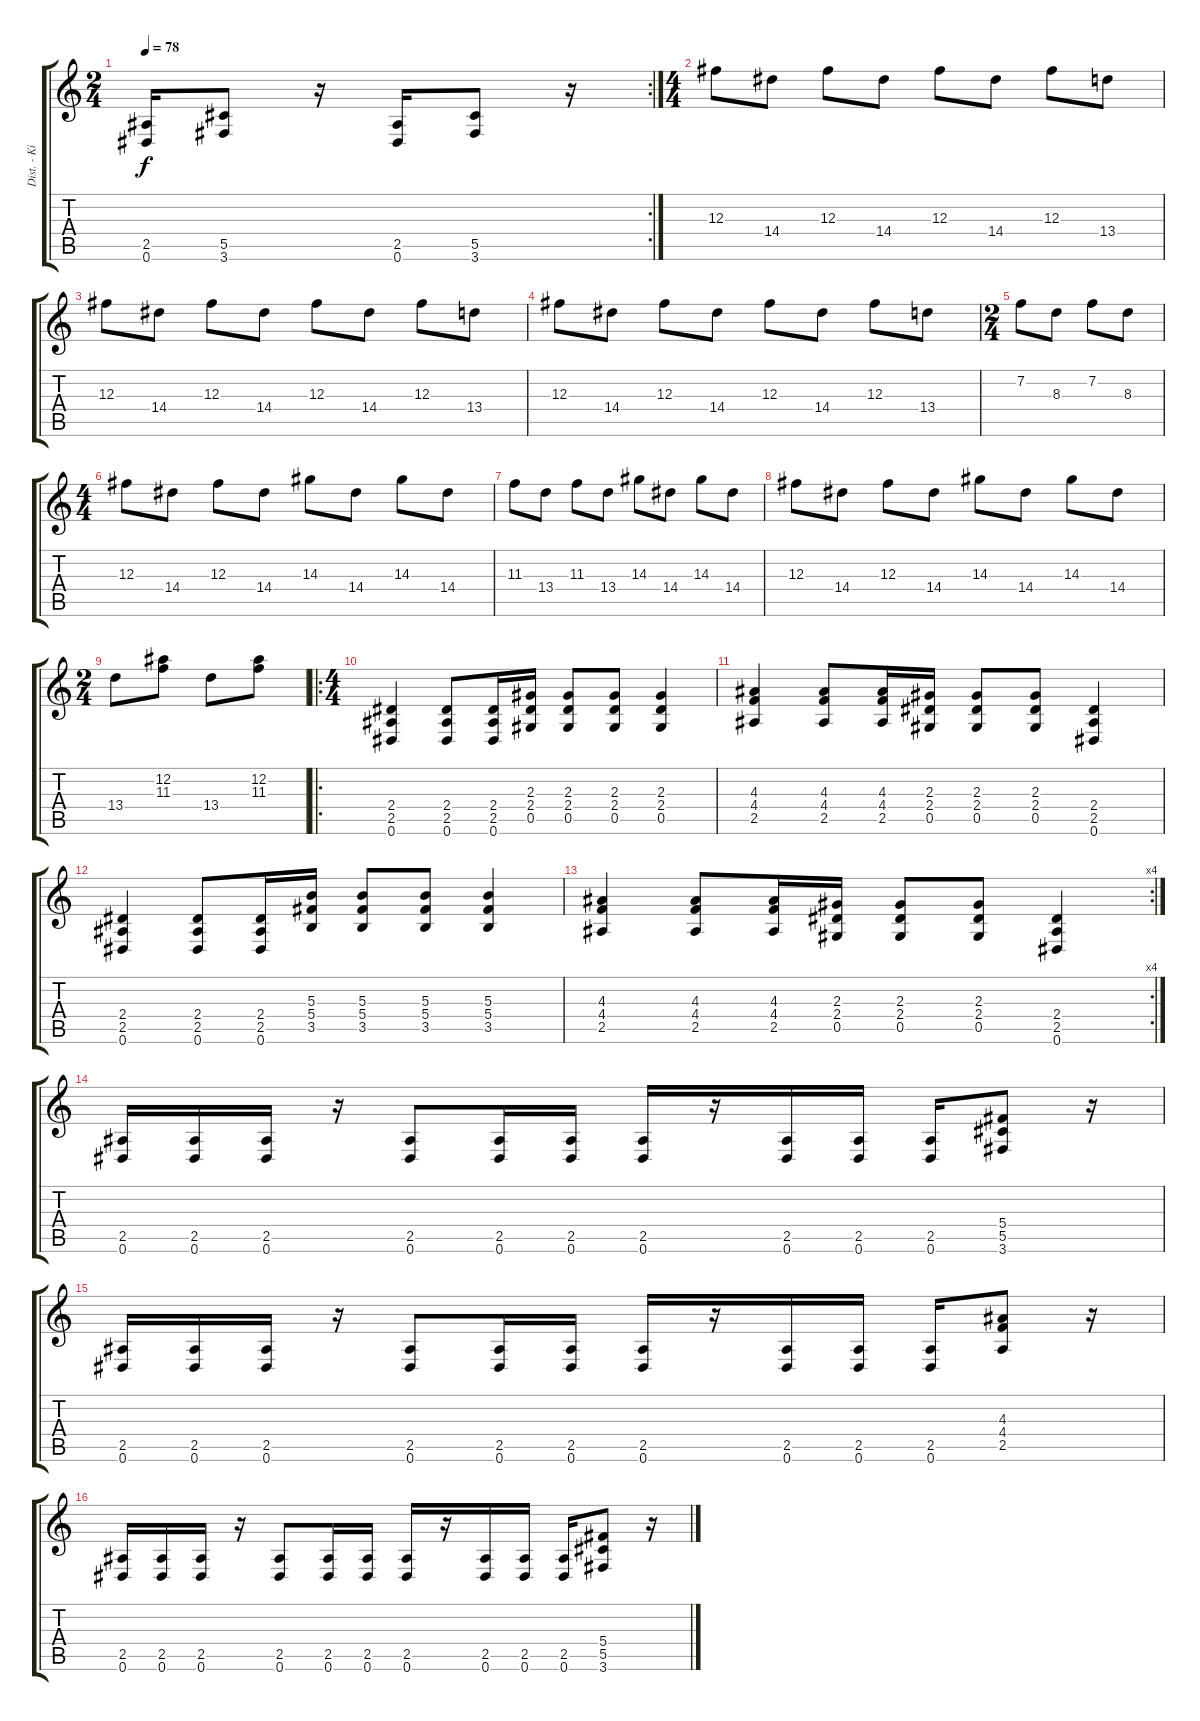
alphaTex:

\track ("Dist. - Kirk" "Dist. - Ki") {instrument distortionguitar}
\staff {score tabs}
\tuning (Eb4 Bb3 Gb3 Db3 Ab2 Eb2) {hide}
\rc 2
\ts (2 4)
\tempo 78
\clef g2
\ks c
(2.5 0.6).16{dy f} (5.5 3.6).8 r.16 (2.5 0.6).16 (5.5 3.6).8 r.16 |
\ts (4 4)
12.3.8 14.4.8 12.3.8 14.4.8 12.3.8 14.4.8 12.3.8 13.4.8 |
12.3.8 14.4.8 12.3.8 14.4.8 12.3.8 14.4.8 12.3.8 13.4.8 |
12.3.8 14.4.8 12.3.8 14.4.8 12.3.8 14.4.8 12.3.8 13.4.8 |
\ts (2 4)
7.2.8 8.3.8 7.2.8 8.3.8 |
\ts (4 4)
12.3.8 14.4.8 12.3.8 14.4.8 14.3.8 14.4.8 14.3.8 14.4.8 |
11.3.8 13.4.8 11.3.8 13.4.8 14.3.8 14.4.8 14.3.8 14.4.8 |
12.3.8 14.4.8 12.3.8 14.4.8 14.3.8 14.4.8 14.3.8 14.4.8 |
\ts (2 4)
13.4.8 (12.2 11.3).8 13.4.8 (12.2 11.3).8 |
\ro
\ts (4 4)
(2.4 2.5 0.6).4 (2.4 2.5 0.6).8 (2.4 2.5 0.6).16 (2.3 2.4 0.5).16 (2.3 2.4 0.5).8 (2.3 2.4 0.5).8 (2.3 2.4 0.5).4 |
(4.3 4.4 2.5).4 (4.3 4.4 2.5).8 (4.3 4.4 2.5).16 (2.3 2.4 0.5).16 (2.3 2.4 0.5).8 (2.3 2.4 0.5).8 (2.4 2.5 0.6).4 |
(2.4 2.5 0.6).4 (2.4 2.5 0.6).8 (2.4 2.5 0.6).16 (5.3 5.4 3.5).16 (5.3 5.4 3.5).8 (5.3 5.4 3.5).8 (5.3 5.4 3.5).4 |
\rc 4
(4.3 4.4 2.5).4 (4.3 4.4 2.5).8 (4.3 4.4 2.5).16 (2.3 2.4 0.5).16 (2.3 2.4 0.5).8 (2.3 2.4 0.5).8 (2.4 2.5 0.6).4 |
(2.5 0.6).16 (2.5 0.6).16 (2.5 0.6).16 r.16 (2.5 0.6).8 (2.5 0.6).16 (2.5 0.6).16 (2.5 0.6).16 r.16 (2.5 0.6).16 (2.5 0.6).16 (2.5 0.6).16 (5.4 5.5 3.6).8 r.16 |
(2.5 0.6).16 (2.5 0.6).16 (2.5 0.6).16 r.16 (2.5 0.6).8 (2.5 0.6).16 (2.5 0.6).16 (2.5 0.6).16 r.16 (2.5 0.6).16 (2.5 0.6).16 (2.5 0.6).16 (4.3 4.4 2.5).8 r.16 |
(2.5 0.6).16 (2.5 0.6).16 (2.5 0.6).16 r.16 (2.5 0.6).8 (2.5 0.6).16 (2.5 0.6).16 (2.5 0.6).16 r.16 (2.5 0.6).16 (2.5 0.6).16 (2.5 0.6).16 (5.4 5.5 3.6).8 r.16
